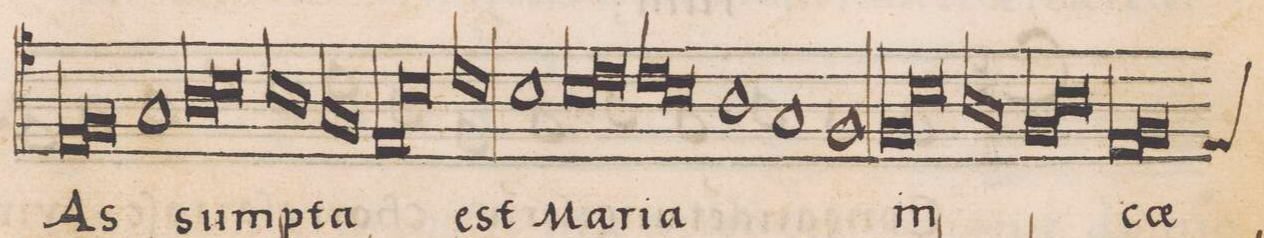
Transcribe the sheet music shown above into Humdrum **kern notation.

**kern	**text
*I"TENOR	*
*clefC5	*
*k[]	*
*met(C|)	*
*M2/1	*
1C/	As-
1D/	.
*Xlig	*
=26-	=26-
1E/	.
*lig	*
1F\	-sum-
=27-	=27-
1G\	.
*Xlig	*
*lig	*
1G\	-pta
=28-	=28-
1F\	.
*Xlig	*
*lig	*
1E/	.
=29-	=29-
1D/	.
*Xlig	*
*lig	*
1C/	.
=30-	=30-
1G\	.
*Xlig	*
*lig	*
1A\	est
=31-	=31-
1G\	.
*Xlig	*
1G\	Ma-
=32-	=32-
*lig	*
1G\	-ri-
1A\	.
*Xlig	*
=33-	=33-
*lig	*
1A\	-a
1G\	.
*Xlig	*
=34-	=34-
1F\	.
1E/	.
=35-	=35-
1D/	.
*lig	*
1D/	in
=36-	=36-
1G\	.
*Xlig	*
*lig	*
1F\	.
=37-	=37-
1E/	.
*Xlig	*
*lig	*
1D/	.
=38-	=38-
1F\	.
*Xlig	*
*lig	*
1C/	c(ae)-
=39-	=39-
*custos:C	*
1D/	.
*Xlig	*
*-	*-
